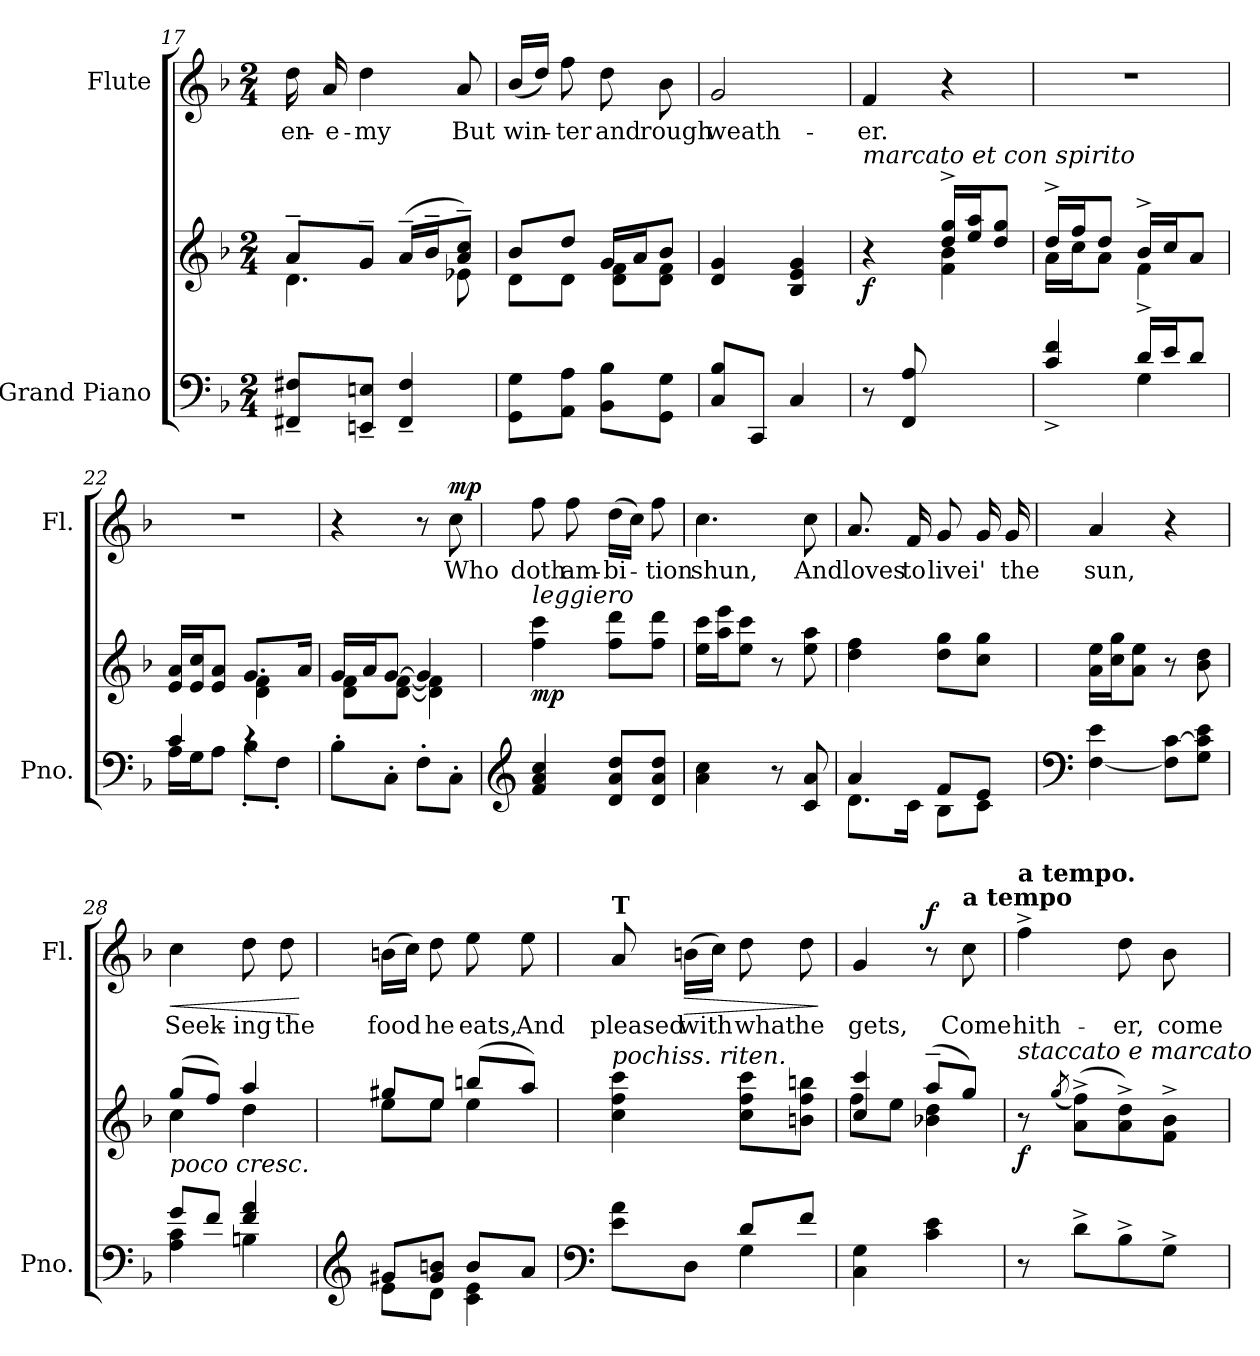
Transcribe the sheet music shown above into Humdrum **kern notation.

**kern	**kern	**dynam	**kern	**text	**dynam
*part2	*part2	*part2	*part1	*part1	*part1
*staff3	*staff2	*staff2/3	*staff1	*staff1	*staff1
*I"Grand Piano	*	*	*I"Flute	*	*
*I'Pno.	*	*	*I'Fl.	*	*
!!LO:LB:g=z
*clefF4	*clefG2	*	*clefG2	*	*
*k[b-]	*k[b-]	*	*k[b-]	*	*
*M2/4	*M2/4	*	*M2/4	*	*
=17	=17	=17	=17	=17	=17
*	*^	*	*	*	*
!	!	!	!	!	!LO:LY:b	!
8FF#X/~ 8F#X/~L	8a~/L	4.d\	.	16dd\	en-	.
!	!	!	!	!	!LO:LY:b	!
.	.	.	.	16a/	-e-	.
!	!	!	!	!	!LO:LY:b	!
8EEni/~ 8Eni/~J	8g~/J	.	.	4dd\	-my	.
4FF#/~ 4F#/~	(16a~/LL	.	.	.	.	.
.	16b-~/J	.	.	.	.	.
!	!	!	!	!	!LO:LY:b	!
.	8a/~ 8cc/~J)	8e-X\	.	8a/	But	.
=18	=18	=18	=18	=18	=18	=18
!	!	!	!	!	!LO:LY:b	!
8GG\ 8G\L	8b-/L	8d\L	.	(16b-/LL	win-	.
.	.	.	.	16dd/JJ)	.	.
!	!	!	!	!	!LO:LY:b	!
8AA\ 8A\J	8dd/J	8d\J	.	8ff\	-ter	.
!	!	!	!	!	!LO:LY:b	!
8BB-\ 8B-\L	16g/LL	8d\ 8f\L	.	8dd\	and	.
.	16a/J	.	.	.	.	.
!	!	!	!	!	!LO:LY:b	!
8GG\ 8G\J	8b-/J	8d\ 8f\J	.	8b-\	rough	.
=19	=19	=19	=19	=19	=19	=19
!	!	!	!	!	!LO:LY:b	!
*	*v	*v	*	*	*	*
8C/ 8B-/L	4d/ 4g/	.	2g/	weath-	.
8CC/J	.	.	.	.	.
4C/	4B-/ 4e/ 4g/	.	.	.	.
=20	=20	=20	=20	=20	=20
*	*^	*	*	*	*
!	!LO:TX:a:i:t=marcato et con spirito	!	!	!	!	!
!	!	!	!LO:DY:b	!	!LO:LY:b	!
8r	4r	4ryy	f	4f/	-er.	.
8FF/ 8A/	.	.	.	.	.	.
4ryy	16dd/^ 16gg/^LL	4f\ 4b-\	.	4r	.	.
.	16ee/ 16aa/J	.	.	.	.	.
.	8dd/ 8gg/J	.	.	.	.	.
!!LO:LB:g=z
=21	=21	=21	=21	=21	=21	=21
*^	*	*	*	*	*	*
4c/^ 4f/^	4ryy	16dd^/LL	16a\LL	.	2r	.	.
.	.	16ff/J	16cc\J	.	.	.	.
.	.	8dd/J	8a\J	.	.	.	.
16d^/LL	4G\	16b-^/LL	4f\	.	.	.	.
16e/J	.	16cc/J	.	.	.	.	.
8d/J	.	8a/J	.	.	.	.	.
=22	=22	=22	=22	=22	=22	=22	=22
4c/	16A\LL	16e/ 16a/LL	4ryy	.	2r	.	.
.	16G\J	16e/ 16cc/J	.	.	.	.	.
.	8A\J	8e/ 8a/J	.	.	.	.	.
4rc	8B-'\L	8.g/L	4d\ 4f\	.	.	.	.
.	8F'\J	.	.	.	.	.	.
.	.	16a/Jk	.	.	.	.	.
*v	*v	*	*	*	*	*	*
=23	=23	=23	=23	=23	=23	=23
8B-'\L	16g/LL	8d\ 8f\L	.	4r	.	.
.	16a/J	.	.	.	.	.
8C'\J	[8g/J	[8d\ [8f\J	.	.	.	.
8F'\L	4g/]	4d\] 4f\]	.	8r	.	.
!	!	!	!	!	!LO:LY:b	!LO:DY:a
8C'\J	.	.	.	8cc\	Who	mp
*	*v	*v	*	*	*	*
=24	=24	=24	=24	=24	=24
*clefG2	*	*	*	*	*
!	!LO:TX:a:i:t=leggiero	!	!	!	!
!	!	!LO:DY:b	!	!LO:LY:b	!
4f/ 4a/ 4cc/	4ff\ 4ccc\	mp	8ff\	doth	.
!	!	!	!	!LO:LY:b	!
.	.	.	8ff\	am-	.
!	!	!	!	!LO:LY:b	!
8d/ 8a/ 8dd/L	8ff\ 8ddd\L	.	(16dd\LL	-bi-	.
.	.	.	16cc\JJ)	.	.
!	!	!	!	!LO:LY:b	!
8d/ 8a/ 8dd/J	8ff\ 8ddd\J	.	8ff\	-tion	.
!!LO:LB:g=z
=25	=25	=25	=25	=25	=25
!	!	!	!	!LO:LY:b	!
4a\ 4cc\	16ee\ 16ccc\LL	.	4.cc\	shun,	.
.	16aa\ 16eee\J	.	.	.	.
.	8ee\ 8ccc\J	.	.	.	.
8r	8r	.	.	.	.
!	!	!	!	!LO:LY:b	!
8c/ 8a/	8ee\ 8aa\	.	8cc\	And	.
=26	=26	=26	=26	=26	=26
*^	*	*	*	*	*
!	!	!	!	!	!LO:LY:b	!
4a/	8.d\L	4dd\ 4ff\	.	8.a/	loves	.
!	!	!	!	!	!LO:LY:b	!
.	16c\Jk	.	.	16f/	to	.
!	!	!	!	!	!LO:LY:b	!
8f/L	8B-\L	8dd\ 8gg\L	.	8g/	live	.
!	!	!	!	!	!LO:LY:b	!
8e/J	8c\J	8cc\ 8gg\J	.	16g/	i'	.
!	!	!	!	!	!LO:LY:b	!
.	.	.	.	16g/	the	.
*v	*v	*	*	*	*	*
=27	=27	=27	=27	=27	=27
*clefF4	*	*	*	*	*
!	!	!	!	!LO:LY:b	!
[4F\ 4e\	16a\ 16ee\LL	.	4a/	sun,	.
.	16cc\ 16gg\J	.	.	.	.
.	8a\ 8ee\J	.	.	.	.
8F\] [8c\L	8r	.	4r	.	.
8G\ 8c\] 8e\J	8b-\ 8dd\	.	.	.	.
=28	=28	=28	=28	=28	=28
*^	*^	*	*	*	*
!	!	!LO:TX:b:i:t=poco cresc.	!	!	!	!	!
!	!	!	!	!	!	!LO:LY:b	!LO:HP:b
8g/L	4A\ 4c\	(8gg/L	4cc\	.	4cc\	Seek-	<
8f/J	.	8ff/J)	.	.	.	.	.
!	!	!	!	!	!	!LO:LY:b	!
4f/ 4a/	4Bn\	4aa/	4dd\	.	8dd\	-ing	.
!	!	!	!	!	!	!LO:LY:b	!
.	.	.	.	.	8dd\	the	.
*v	*v	*	*	*	*	*	*
*	*v	*v	*	*	*	*
.	.	.	.	.	[
!!LO:PB:g=z
=29	=29	=29	=29	=29	=29
*clefG2	*	*	*	*	*
*^	*^	*	*	*	*
!	!	!	!	!	!	!LO:LY:b	!
8g#X/L	8e\L	8gg#X/L	8ee\L	.	(16bn\LL	food	.
.	.	.	.	.	16cc\JJ)	.	.
!	!	!	!	!	!	!LO:LY:b	!
8g#/ 8bn/J	8d\J	8ee/J	8ee\J	.	8dd\	he	.
!	!	!	!	!	!	!LO:LY:b	!
8b/L	4c\ 4e\	(8bbn/L	4ee\	.	8ee\	eats,	.
!	!	!	!	!	!	!LO:LY:b	!
8a/J	.	8aa/J)	.	.	8ee\	And	.
*	*	*v	*v	*	*	*	*
=30	=30	=30	=30	=30	=30	=30
*clefF4	*	*	*	*	*	*
!	!	!	!	!LO:TX:a:B:t=T	!	!
!	!	!LO:TX:a:i:t=pochiss. riten.	!	!	!	!
!	!	!	!	!	!LO:LY:b	!
8e\ 8a\L	4ryy	4cc\ 4ff\ 4ccc\	.	8a/	pleased	.
!	!	!	!	!	!LO:LY:b	!LO:HP:b
8D\J	.	.	.	(16bn\LL	with	>
.	.	.	.	16cc\JJ)	.	.
!	!	!	!	!	!LO:LY:b	!
8d/L	4G\	8cc\ 8ff\ 8ccc\L	.	8dd\	what	.
!	!	!	!	!	!LO:LY:b	!
8f/J	.	8bn\ 8ff\ 8bbn\J	.	8dd\	he	.
*v	*v	*	*	*	*	*
.	.	.	.	.	]
=31	=31	=31	=31	=31	=31
*	*^	*	*	*	*
!	!	!	!	!	!LO:LY:b	!
4C\ 4G\	4cc/ 4ccc/	8ff\L	.	4g/	gets,	.
.	.	8ee\J	.	.	.	.
!	!	!	!	!	!	!LO:DY:a
4c\ 4e\	(8aa~/L	4b-X\ 4dd\	.	8r	.	f
!	!	!	!	!LO:TX:a:B:t=a tempo	!	!
!	!	!	!	!	!LO:LY:b	!
.	8gg/J)	.	.	8cc\	Come	.
*	*v	*v	*	*	*	*
=32	=32	=32	=32	=32	=32
!	!	!	!LO:TX:a:B:t=a tempo.	!	!
!	!LO:TX:a:i:t=staccato e marcato	!	!	!	!
!	!	!LO:DY:b	!	!LO:LY:b	!
8r	8r	f	4ff^\	hith-	.
.	(8qgg/	.	.	.	.
8d^\L	(8a\^ 8ff\^L)	.	.	.	.
!	!	!	!	!LO:LY:b	!
8B-^\	8a\^ 8dd\^)	.	8dd\	-er,	.
!	!	!	!	!LO:LY:b	!
8G^\J	8f\^ 8b-\^J	.	8b-\	come	.
=	=	=	=	=	=
*-	*-	*-	*-	*-	*-
